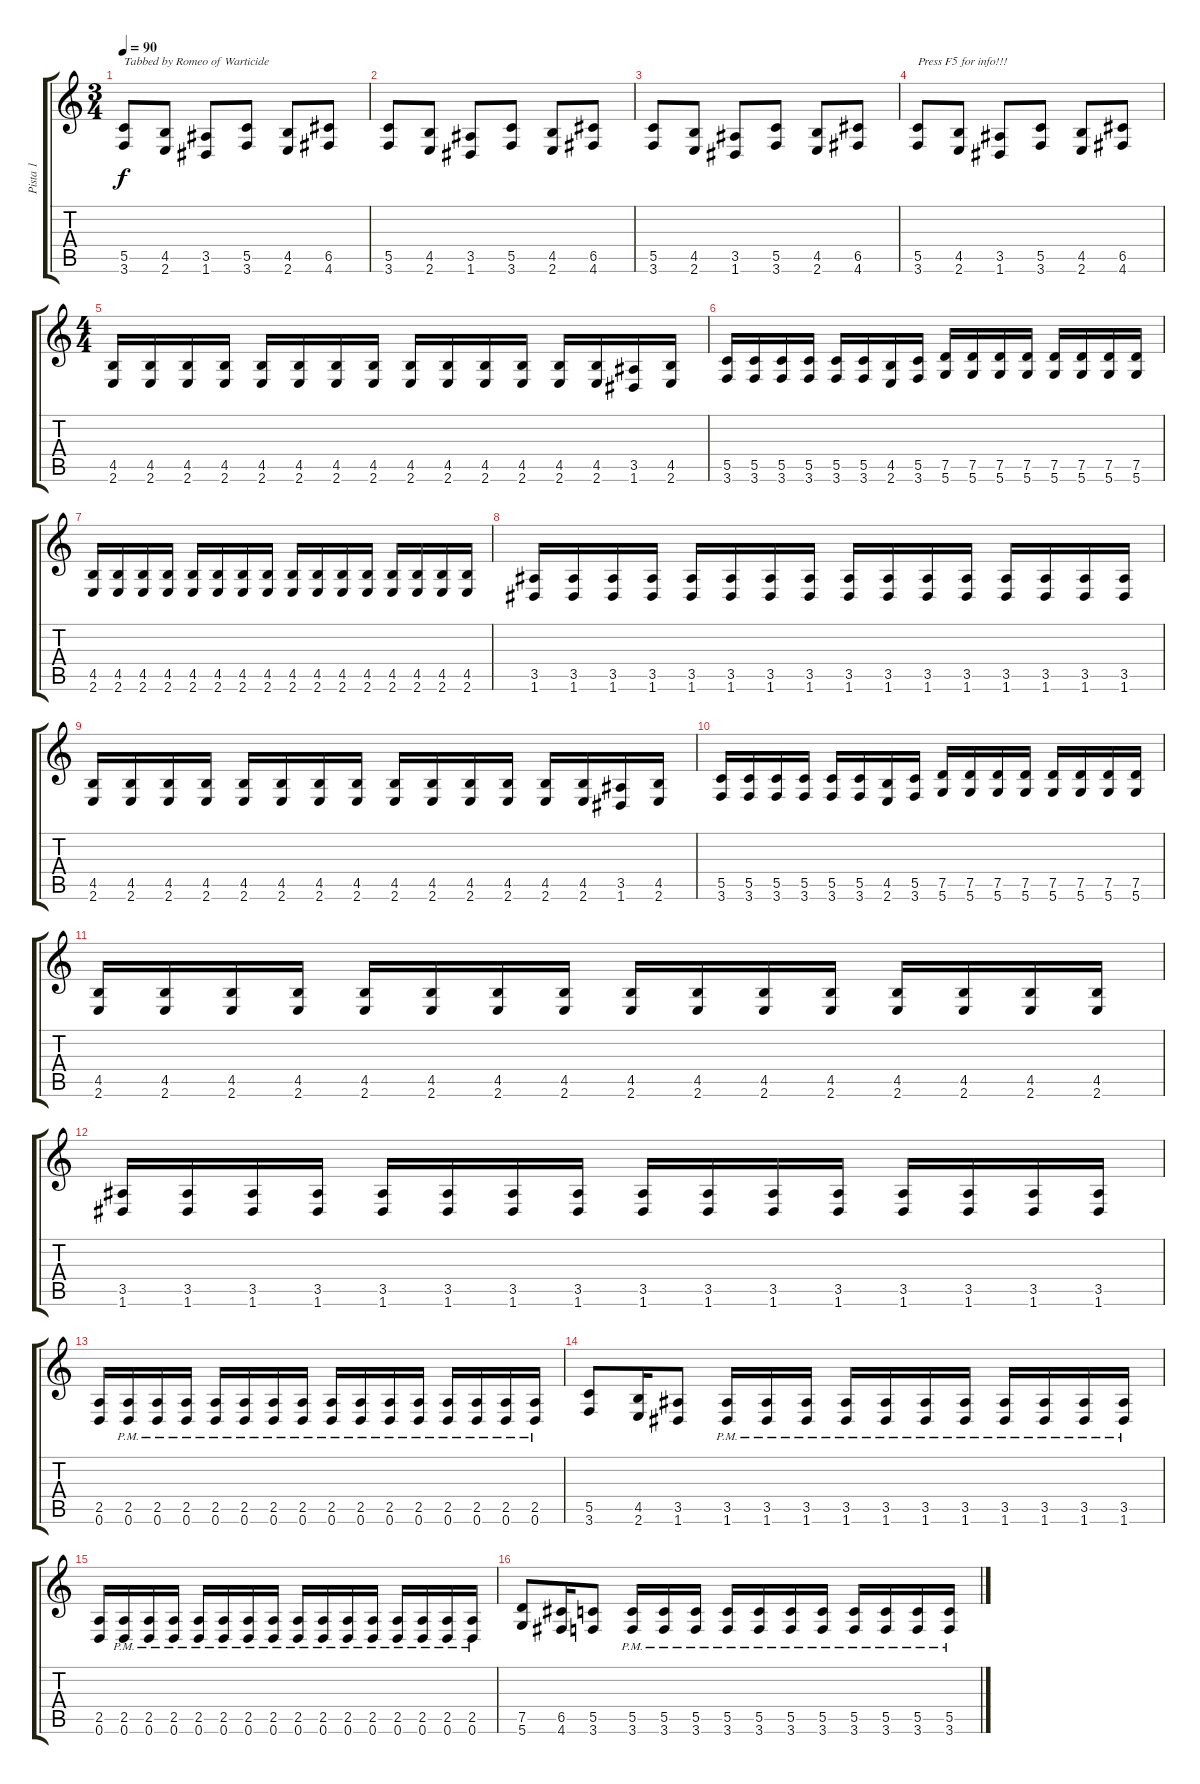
\track ("Pista 1" "Pista 1") {instrument overdrivenguitar}
\staff {score tabs}
\tuning (D4 A3 F3 C3 G2 D2) {hide}
\ts (3 4)
\tempo 90
\clef g2
\ks c
(5.5 3.6).8{txt "Tabbed by Romeo of Warticide" dy f instrument overdrivenguitar} (4.5 2.6).8 (3.5 1.6).8 (5.5 3.6).8 (4.5 2.6).8 (6.5 4.6).8 |
(5.5 3.6).8{txt ""} (4.5 2.6).8 (3.5 1.6).8 (5.5 3.6).8 (4.5 2.6).8 (6.5 4.6).8 |
(5.5 3.6).8 (4.5 2.6).8 (3.5 1.6).8 (5.5 3.6).8 (4.5 2.6).8 (6.5 4.6).8 |
(5.5 3.6).8{txt "Press F5 for info!!!"} (4.5 2.6).8 (3.5 1.6).8 (5.5 3.6).8 (4.5 2.6).8 (6.5 4.6).8 |
\ts (4 4)
(4.5 2.6).16 (4.5 2.6).16 (4.5 2.6).16 (4.5 2.6).16 (4.5 2.6).16 (4.5 2.6).16 (4.5 2.6).16 (4.5 2.6).16 (4.5 2.6).16 (4.5 2.6).16 (4.5 2.6).16 (4.5 2.6).16 (4.5 2.6).16 (4.5 2.6).16 (3.5 1.6).16 (4.5 2.6).16 |
(5.5 3.6).16 (5.5 3.6).16 (5.5 3.6).16 (5.5 3.6).16 (5.5 3.6).16 (5.5 3.6).16 (4.5 2.6).16 (5.5 3.6).16 (7.5 5.6).16 (7.5 5.6).16 (7.5 5.6).16 (7.5 5.6).16 (7.5 5.6).16 (7.5 5.6).16 (7.5 5.6).16 (7.5 5.6).16 |
(4.5 2.6).16 (4.5 2.6).16 (4.5 2.6).16 (4.5 2.6).16 (4.5 2.6).16 (4.5 2.6).16 (4.5 2.6).16 (4.5 2.6).16 (4.5 2.6).16 (4.5 2.6).16 (4.5 2.6).16 (4.5 2.6).16 (4.5 2.6).16 (4.5 2.6).16 (4.5 2.6).16 (4.5 2.6).16 |
(3.5 1.6).16 (3.5 1.6).16 (3.5 1.6).16 (3.5 1.6).16 (3.5 1.6).16 (3.5 1.6).16 (3.5 1.6).16 (3.5 1.6).16 (3.5 1.6).16 (3.5 1.6).16 (3.5 1.6).16 (3.5 1.6).16 (3.5 1.6).16 (3.5 1.6).16 (3.5 1.6).16 (3.5 1.6).16 |
(4.5 2.6).16 (4.5 2.6).16 (4.5 2.6).16 (4.5 2.6).16 (4.5 2.6).16 (4.5 2.6).16 (4.5 2.6).16 (4.5 2.6).16 (4.5 2.6).16 (4.5 2.6).16 (4.5 2.6).16 (4.5 2.6).16 (4.5 2.6).16 (4.5 2.6).16 (3.5 1.6).16 (4.5 2.6).16 |
(5.5 3.6).16 (5.5 3.6).16 (5.5 3.6).16 (5.5 3.6).16 (5.5 3.6).16 (5.5 3.6).16 (4.5 2.6).16 (5.5 3.6).16 (7.5 5.6).16 (7.5 5.6).16 (7.5 5.6).16 (7.5 5.6).16 (7.5 5.6).16 (7.5 5.6).16 (7.5 5.6).16 (7.5 5.6).16 |
(4.5 2.6).16 (4.5 2.6).16 (4.5 2.6).16 (4.5 2.6).16 (4.5 2.6).16 (4.5 2.6).16 (4.5 2.6).16 (4.5 2.6).16 (4.5 2.6).16 (4.5 2.6).16 (4.5 2.6).16 (4.5 2.6).16 (4.5 2.6).16 (4.5 2.6).16 (4.5 2.6).16 (4.5 2.6).16 |
(3.5 1.6).16 (3.5 1.6).16 (3.5 1.6).16 (3.5 1.6).16 (3.5 1.6).16 (3.5 1.6).16 (3.5 1.6).16 (3.5 1.6).16 (3.5 1.6).16 (3.5 1.6).16 (3.5 1.6).16 (3.5 1.6).16 (3.5 1.6).16 (3.5 1.6).16 (3.5 1.6).16 (3.5 1.6).16 |
(2.5 0.6).16 (2.5{pm} 0.6{pm}).16 (2.5{pm} 0.6{pm}).16 (2.5{pm} 0.6{pm}).16 (2.5{pm} 0.6{pm}).16 (2.5{pm} 0.6{pm}).16 (2.5{pm} 0.6{pm}).16 (2.5{pm} 0.6{pm}).16 (2.5{pm} 0.6{pm}).16 (2.5{pm} 0.6{pm}).16 (2.5{pm} 0.6{pm}).16 (2.5{pm} 0.6{pm}).16 (2.5{pm} 0.6{pm}).16 (2.5{pm} 0.6{pm}).16 (2.5{pm} 0.6{pm}).16 (2.5{pm} 0.6{pm}).16 |
(5.5 3.6).8 (4.5 2.6).16 (3.5 1.6).8 (3.5{pm} 1.6{pm}).16 (3.5{pm} 1.6{pm}).16 (3.5{pm} 1.6{pm}).16 (3.5{pm} 1.6{pm}).16 (3.5{pm} 1.6{pm}).16 (3.5{pm} 1.6{pm}).16 (3.5{pm} 1.6{pm}).16 (3.5{pm} 1.6{pm}).16 (3.5{pm} 1.6{pm}).16 (3.5{pm} 1.6{pm}).16 (3.5{pm} 1.6{pm}).16 |
(2.5 0.6).16 (2.5{pm} 0.6{pm}).16 (2.5{pm} 0.6{pm}).16 (2.5{pm} 0.6{pm}).16 (2.5{pm} 0.6{pm}).16 (2.5{pm} 0.6{pm}).16 (2.5{pm} 0.6{pm}).16 (2.5{pm} 0.6{pm}).16 (2.5{pm} 0.6{pm}).16 (2.5{pm} 0.6{pm}).16 (2.5{pm} 0.6{pm}).16 (2.5{pm} 0.6{pm}).16 (2.5{pm} 0.6{pm}).16 (2.5{pm} 0.6{pm}).16 (2.5{pm} 0.6{pm}).16 (2.5{pm} 0.6{pm}).16 |
(7.5 5.6).8 (6.5 4.6).16 (5.5 3.6).8 (5.5{pm} 3.6{pm}).16 (5.5{pm} 3.6{pm}).16 (5.5{pm} 3.6{pm}).16 (5.5{pm} 3.6{pm}).16 (5.5{pm} 3.6{pm}).16 (5.5{pm} 3.6{pm}).16 (5.5{pm} 3.6{pm}).16 (5.5{pm} 3.6{pm}).16 (5.5{pm} 3.6{pm}).16 (5.5{pm} 3.6{pm}).16 (5.5{pm} 3.6{pm}).16
